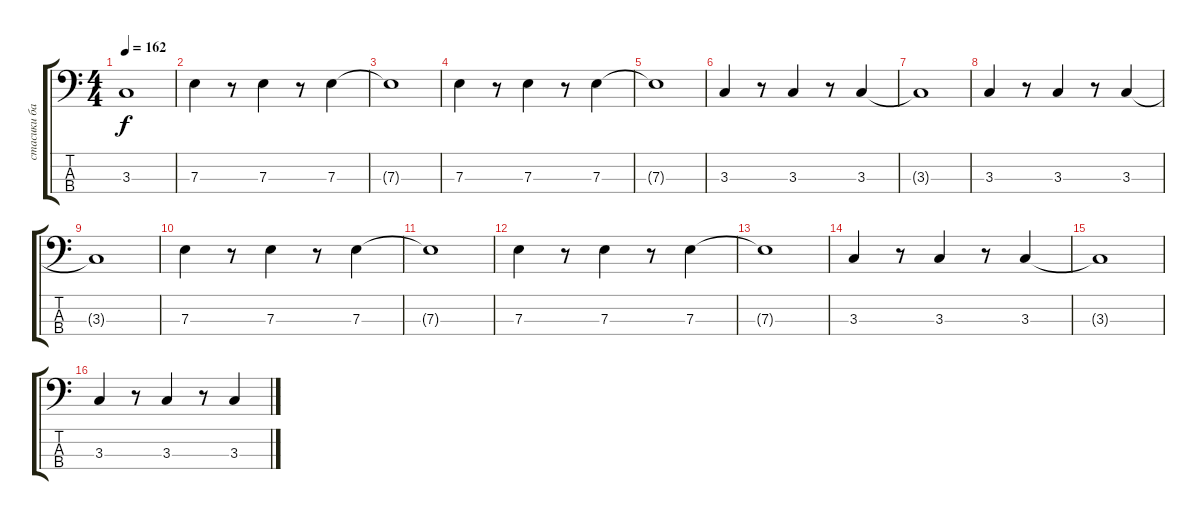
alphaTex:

\track ("стасики басуют" "стасики ба") {instrument electricbassfinger}
\staff {score tabs}
\tuning (G2 D2 A1 E1) {hide}
\ts (4 4)
\tempo 162
\clef f4
\ks c
3.3{t}.1{dy f} |
7.3.4 r.8 7.3.4 r.8 7.3.4 |
7.3{t}.1 |
7.3.4 r.8 7.3.4 r.8 7.3.4 |
7.3{t}.1 |
3.3.4 r.8 3.3.4 r.8 3.3.4 |
3.3{t}.1 |
3.3.4 r.8 3.3.4 r.8 3.3.4 |
3.3{t}.1 |
7.3.4 r.8 7.3.4 r.8 7.3.4 |
7.3{t}.1 |
7.3.4 r.8 7.3.4 r.8 7.3.4 |
7.3{t}.1 |
3.3.4 r.8 3.3.4 r.8 3.3.4 |
3.3{t}.1 |
3.3.4 r.8 3.3.4 r.8 3.3.4
